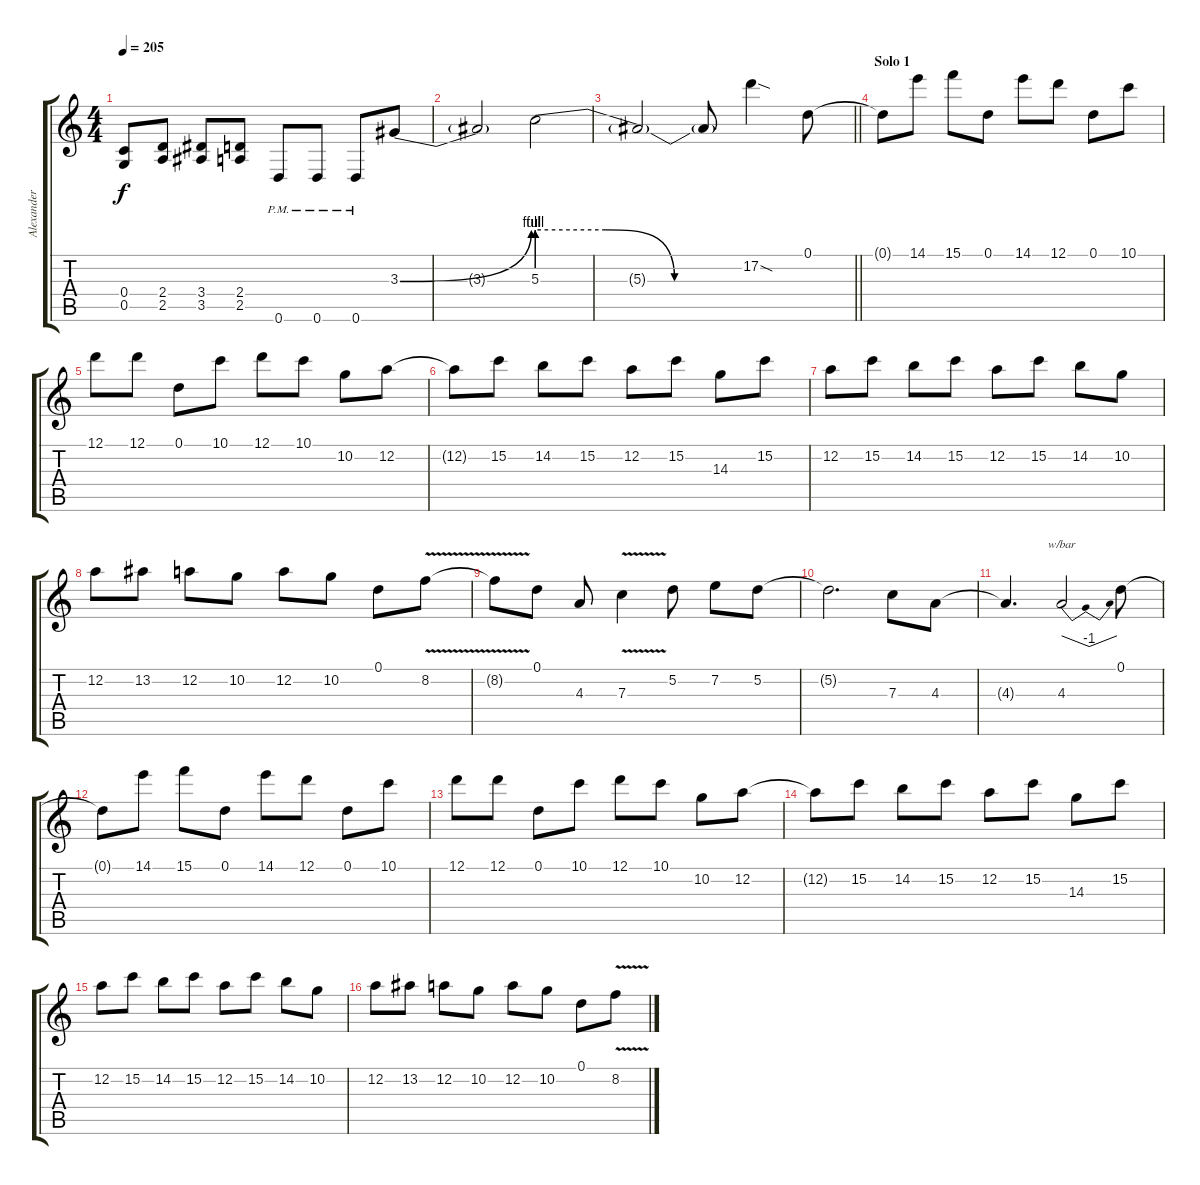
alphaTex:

\track ("Alexander Kuoppala" "Alexander ") {instrument distortionguitar}
\staff {score tabs}
\tuning (D4 A3 F3 C3 G2 D2) {hide}
\ts (4 4)
\tempo 205
\clef g2
\ks c
(0.4 0.5).8{dy f} (2.4 2.5).8 (3.4 3.5).8 (2.4 2.5).8 0.6{pm}.8 0.6{pm}.8 0.6{pm}.8 3.3{be (bend 0 0 60 4)}.8 |
3.3{t}.2 5.3{be (custom 0 4 20 4 40 0 60 0)}.2 |
\barLineRight lightlight
5.3{t}.2 5.3{t}.8 17.2{sod}.4 0.1.8 |
\section ("" "Solo 1")
0.1{t}.8 14.1.8 15.1.8 0.1.8 14.1.8 12.1.8 0.1.8 10.1.8 |
12.1.8 12.1.8 0.1.8 10.1.8 12.1.8 10.1.8 10.2.8 12.2.8 |
12.2{t}.8 15.2.8 14.2.8 15.2.8 12.2.8 15.2.8 14.3.8 15.2.8 |
12.2.8 15.2.8 14.2.8 15.2.8 12.2.8 15.2.8 14.2.8 10.2.8 |
12.2.8 13.2.8 12.2.8 10.2.8 12.2.8 10.2.8 0.1.8 8.2{v}.8 |
8.2{t}.8 0.1.8 4.3.8 7.3{v}.4 5.2.8 7.2.8 5.2.8 |
5.2{t}.2{d} 7.3.8 4.3.8 |
4.3{t}.4{d} 4.3.2{tbe (dip default 0 0 30 -4 60 0)} 0.1.8 |
0.1{t}.8 14.1.8 15.1.8 0.1.8 14.1.8 12.1.8 0.1.8 10.1.8 |
12.1.8 12.1.8 0.1.8 10.1.8 12.1.8 10.1.8 10.2.8 12.2.8 |
12.2{t}.8 15.2.8 14.2.8 15.2.8 12.2.8 15.2.8 14.3.8 15.2.8 |
12.2.8 15.2.8 14.2.8 15.2.8 12.2.8 15.2.8 14.2.8 10.2.8 |
12.2.8 13.2.8 12.2.8 10.2.8 12.2.8 10.2.8 0.1.8 8.2{v}.8
